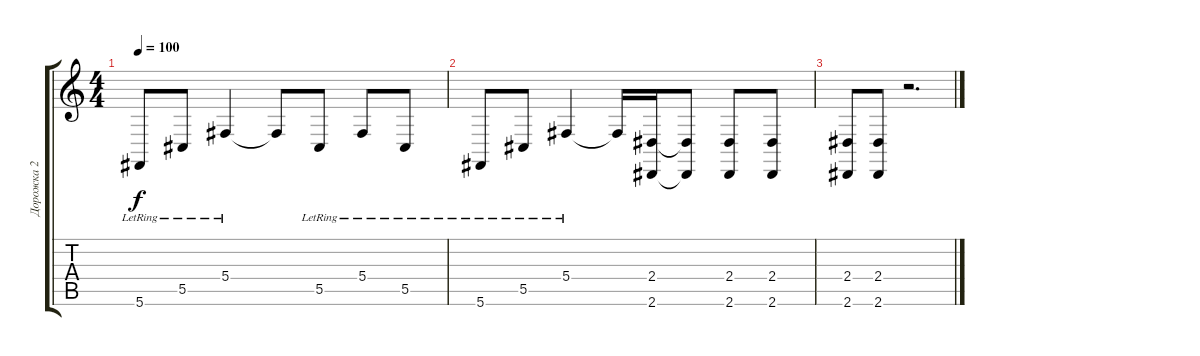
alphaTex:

\track ("Дорожка 2" "Дорожка 2") {instrument brightacousticpiano}
\staff {score tabs}
\tuning (Eb4 Bb3 Gb3 Db3 Ab2 Db2) {hide}
\ts (4 4)
\tempo 100
\clef g2
\ks c
5.6{lr}.8{dy f} 5.5{lr}.8 5.4{lr}.4 5.4{t}.8 5.5{lr}.8 5.4{lr}.8 5.5{lr}.8 |
5.6{lr}.8 5.5{lr}.8 5.4{lr}.4 5.4{t}.16 (2.4 2.6).16 (2.4{t} 2.6{t}).8 (2.4 2.6).8 (2.4 2.6).8 |
(2.4 2.6).8 (2.4 2.6).8 r.2{d}
